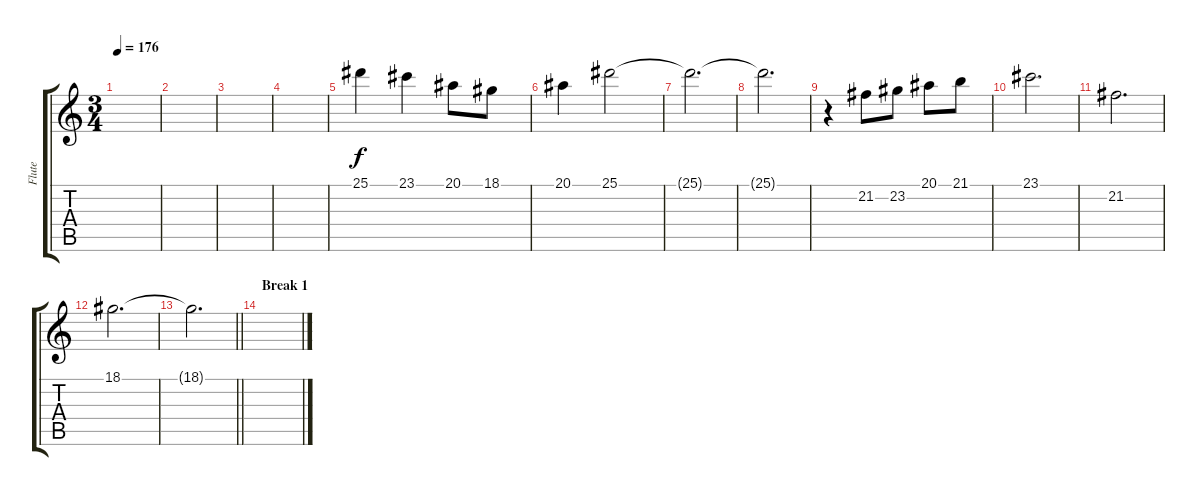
\track ("Flute" "Flute") {instrument piccolo}
\staff {score tabs}
\tuning (D4 A3 F3 C3 G2 D2) {hide}
\ts (3 4)
\tempo 176
\clef g2
\ks c
|
|
|
|
25.1.4 23.1.4 20.1.8 18.1.8 |
20.1.4 25.1.2 |
25.1{t}.2{d volume 0} |
25.1{t}.2{d} |
r.4{volume 16} 21.2.8 23.2.8 20.1.8 21.1.8 |
23.1.2{d} |
21.2.2{d} |
18.1.2{d volume 0} |
\barLineRight lightlight
18.1{t}.2{d} |
\section ("" "Break 1")
